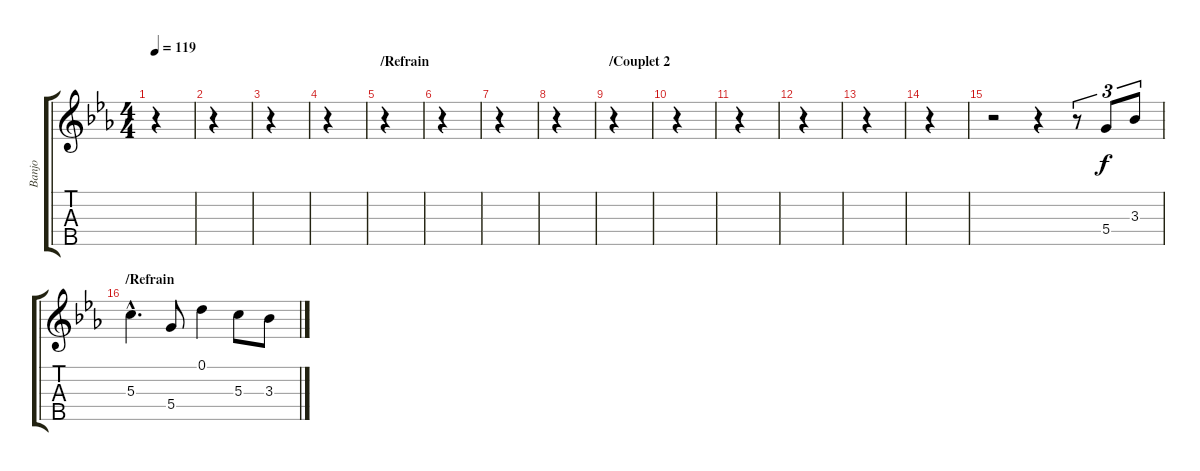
\track ("Banjo" "Banjo") {instrument banjo}
\staff {score tabs}
\tuning (D4 B3 G3 D3 G4) {hide}
\displaytranspose 12
\ts (4 4)
\tempo 119
\clef g2
\ks cminor
r.4{dy f} |
r.4 |
r.4 |
r.4 |
\section ("" "/Refrain")
r.4 |
r.4 |
r.4 |
r.4 |
\section ("" "/Couplet 2")
r.4 |
r.4 |
r.4 |
r.4 |
r.4 |
r.4 |
r.2 r.4 r.8{tu (3 2)} 5.4.8{tu (3 2)} 3.3.8{tu (3 2)} |
\section ("" "/Refrain")
5.3{hac}.4{d} 5.4.8 0.1.4 5.3.8 3.3.8
